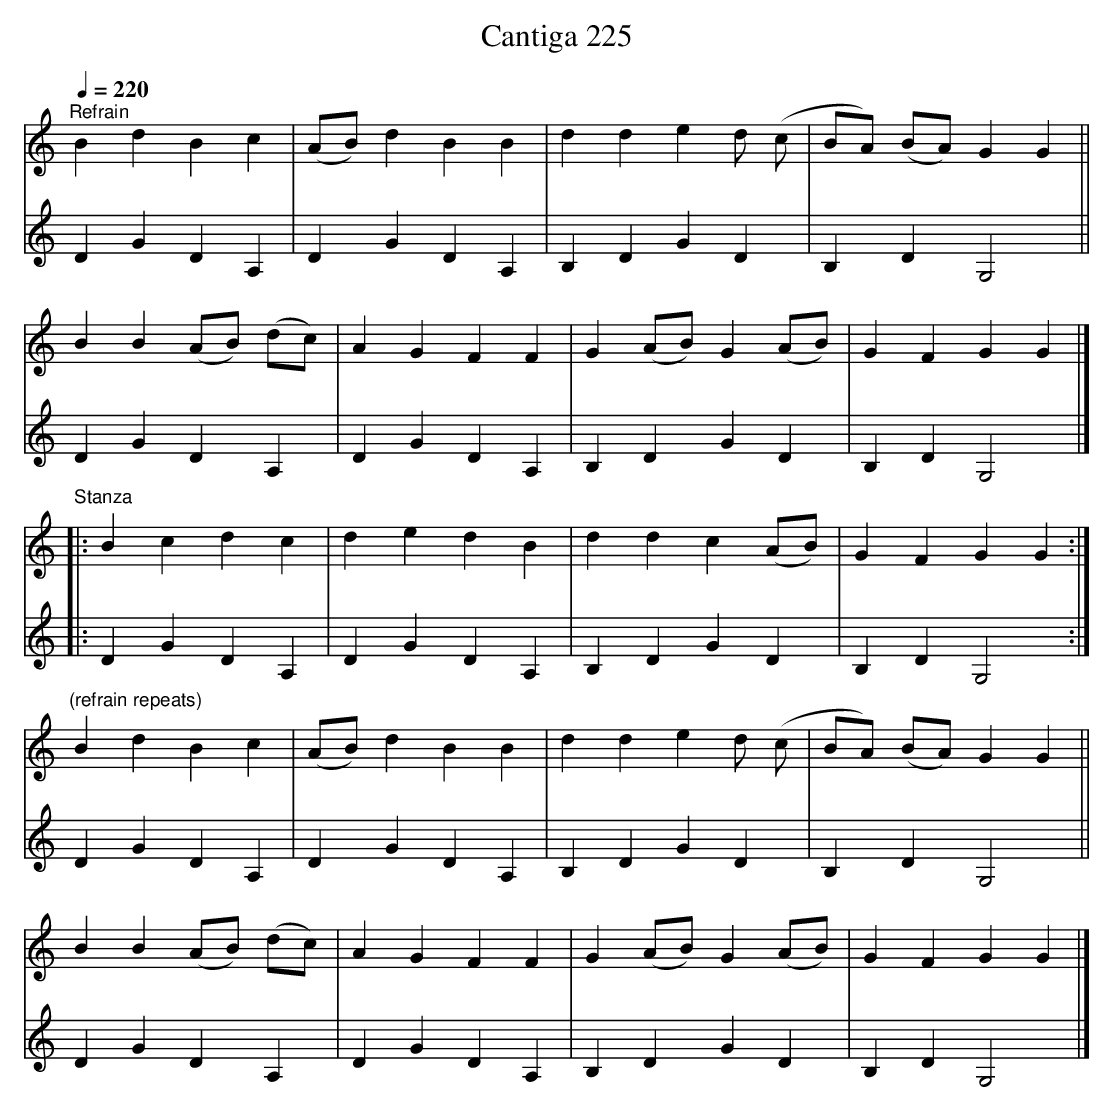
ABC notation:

X:1
T:Cantiga 225
L:1/4
Q:220
P:AAA
V:1
V:2
K:C
P:A
[V:1] \
"^Refrain" \
BdBc | (A/B/)dBB | dded/ (c/|B/A/) (B/A/) GG ||
BB (A/B/) (d/c/) | AGFF | G (A/B/) G (A/B/) | GFGG |]
"^Stanza" \
|: Bcdc | dedB | ddc (A/B/) | GFGG :|
"^(refrain repeats)" \
BdBc | (A/B/)dBB | dded/ (c/|B/A/) (B/A/) GG ||
BB (A/B/) (d/c/) | AGFF | G (A/B/) G (A/B/) | GFGG |]
[V:2] \
DG DA, | DG DA, | B,D GD | B,D G,2 ||
DG DA, | DG DA, | B,D GD | B,D G,2 |]
|: DG DA, | DG DA, | B,D GD | B,D G,2 :|
DG DA, | DG DA, | B,D GD | B,D G,2 ||
DG DA, | DG DA, | B,D GD | B,D G,2 |]
